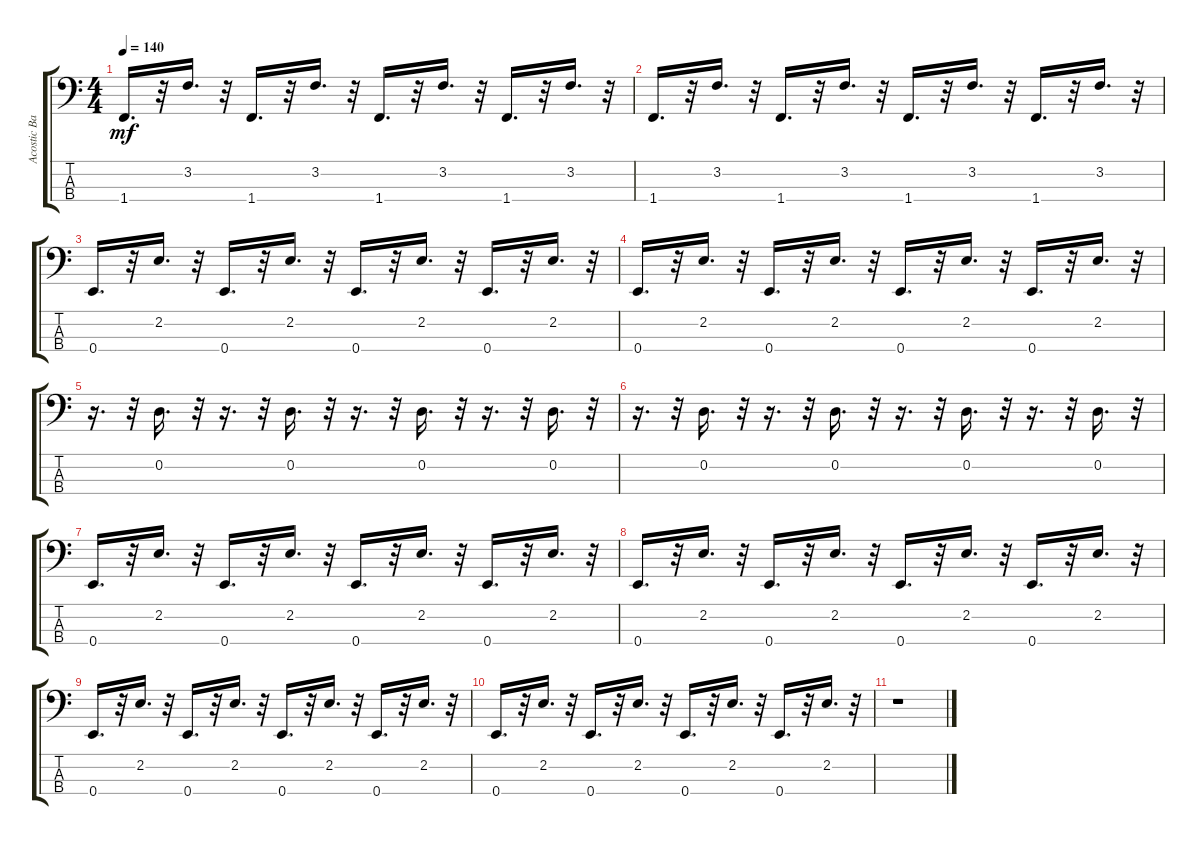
\track ("Acostic Bass 3                      " "Acostic Ba") {instrument electricguitarmuted}
\staff {score tabs}
\tuning (G2 D2 A1 E1) {hide}
\ts (4 4)
\tempo 140
\clef f4
\ks c
1.4.16{d dy mf} r.32 3.2.16{d} r.32 1.4.16{d} r.32 3.2.16{d} r.32 1.4.16{d} r.32 3.2.16{d} r.32 1.4.16{d} r.32 3.2.16{d} r.32 |
1.4.16{d} r.32 3.2.16{d} r.32 1.4.16{d} r.32 3.2.16{d} r.32 1.4.16{d} r.32 3.2.16{d} r.32 1.4.16{d} r.32 3.2.16{d} r.32 |
0.4.16{d} r.32 2.2.16{d} r.32 0.4.16{d} r.32 2.2.16{d} r.32 0.4.16{d} r.32 2.2.16{d} r.32 0.4.16{d} r.32 2.2.16{d} r.32 |
0.4.16{d} r.32 2.2.16{d} r.32 0.4.16{d} r.32 2.2.16{d} r.32 0.4.16{d} r.32 2.2.16{d} r.32 0.4.16{d} r.32 2.2.16{d} r.32 |
r.16{d} r.32 0.2.16{d} r.32 r.16{d} r.32 0.2.16{d} r.32 r.16{d} r.32 0.2.16{d} r.32 r.16{d} r.32 0.2.16{d} r.32 |
r.16{d} r.32 0.2.16{d} r.32 r.16{d} r.32 0.2.16{d} r.32 r.16{d} r.32 0.2.16{d} r.32 r.16{d} r.32 0.2.16{d} r.32 |
0.4.16{d} r.32 2.2.16{d} r.32 0.4.16{d} r.32 2.2.16{d} r.32 0.4.16{d} r.32 2.2.16{d} r.32 0.4.16{d} r.32 2.2.16{d} r.32 |
0.4.16{d} r.32 2.2.16{d} r.32 0.4.16{d} r.32 2.2.16{d} r.32 0.4.16{d} r.32 2.2.16{d} r.32 0.4.16{d} r.32 2.2.16{d} r.32 |
0.4.16{d} r.32 2.2.16{d} r.32 0.4.16{d} r.32 2.2.16{d} r.32 0.4.16{d} r.32 2.2.16{d} r.32 0.4.16{d} r.32 2.2.16{d} r.32 |
0.4.16{d} r.32 2.2.16{d} r.32 0.4.16{d} r.32 2.2.16{d} r.32 0.4.16{d} r.32 2.2.16{d} r.32 0.4.16{d} r.32 2.2.16{d} r.32 |
r.1
